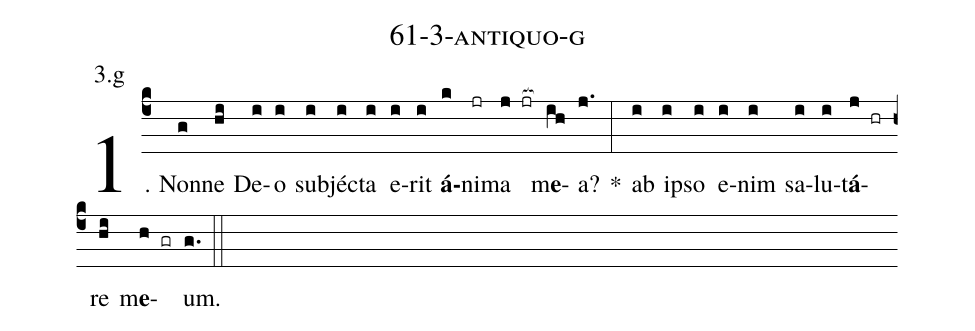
name: 61-3-antiquo-g;
annotation: 3.g;
%%
(c4)1. Non(g)ne(hi) De(i)o(i) sub(i)jéc(i)ta(i) e(i)rit(i) <b>á</b>(k)ni(jr)ma(j jr[ocb:1{]) m<b>e</b>(ih[ocb:0}])a?(j.) *(:) ab(i) ip(i)so(i) e(i)nim(i) sa(i)lu(i)t<b>á</b>(j hr)re(hi) m<b>e</b>(h gr)um.(g.) (::)
